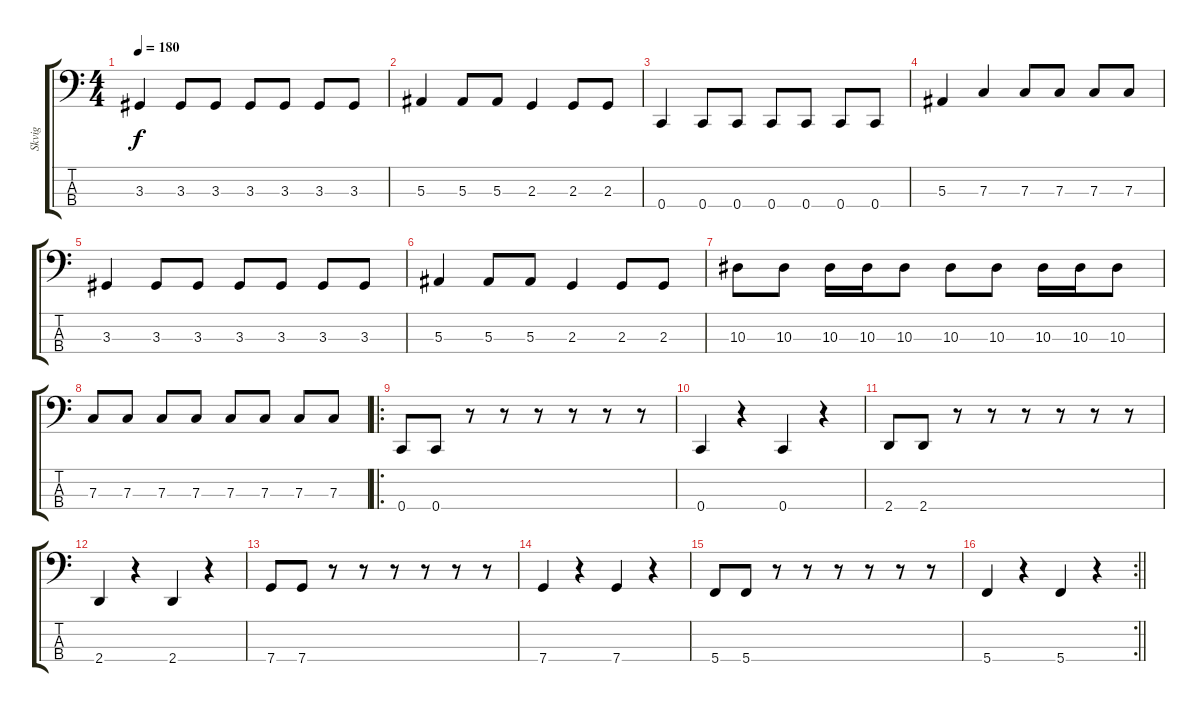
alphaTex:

\track ("Skvig" "Skvig") {instrument slapbass1}
\staff {score tabs}
\tuning (Eb2 Bb1 F1 C1) {hide}
\ts (4 4)
\tempo 180
\clef f4
\ks c
3.3.4{dy f} 3.3.8 3.3.8 3.3.8 3.3.8 3.3.8 3.3.8 |
5.3.4 5.3.8 5.3.8 2.3.4 2.3.8 2.3.8 |
0.4.4 0.4.8 0.4.8 0.4.8 0.4.8 0.4.8 0.4.8 |
5.3.4 7.3.4 7.3.8 7.3.8 7.3.8 7.3.8 |
3.3.4 3.3.8 3.3.8 3.3.8 3.3.8 3.3.8 3.3.8 |
5.3.4 5.3.8 5.3.8 2.3.4 2.3.8 2.3.8 |
10.3.8 10.3.8 10.3.16 10.3.16 10.3.8 10.3.8 10.3.8 10.3.16 10.3.16 10.3.8 |
7.3.8 7.3.8 7.3.8 7.3.8 7.3.8 7.3.8 7.3.8 7.3.8 |
\ro
0.4.8 0.4.8 r.8 r.8 r.8 r.8 r.8 r.8 |
0.4.4 r.4 0.4.4 r.4 |
2.4.8 2.4.8 r.8 r.8 r.8 r.8 r.8 r.8 |
2.4.4 r.4 2.4.4 r.4 |
7.4.8 7.4.8 r.8 r.8 r.8 r.8 r.8 r.8 |
7.4.4 r.4 7.4.4 r.4 |
5.4.8 5.4.8 r.8 r.8 r.8 r.8 r.8 r.8 |
\rc 2
\barLineRight lightlight
5.4.4 r.4 5.4.4 r.4
